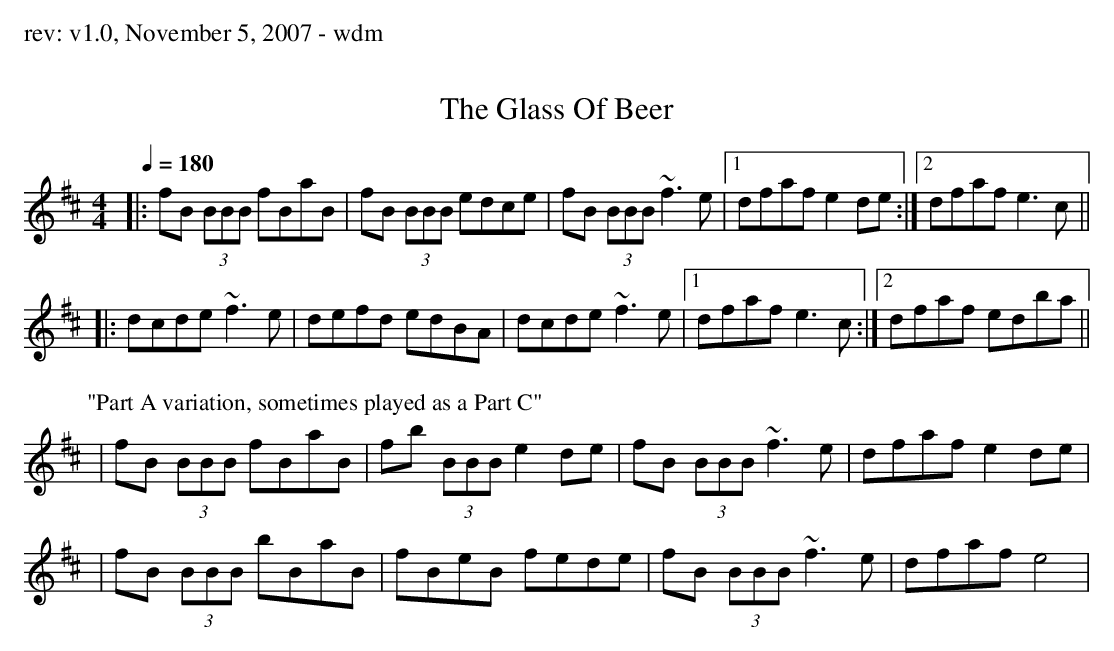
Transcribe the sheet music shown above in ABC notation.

X:1
T: Glass Of Beer, The
M: 4/4
L: 1/8
Q:1/4=180
K: Bmin
|: fB (3BBB fBaB|fB (3BBB edce|fB (3BBB ~f3 e |1 dfaf e2 de :|2 dfaf e3 c ||
|: dcde ~f3 e|defd edBA|dcde ~f3 e |1 dfaf e3 c :|2 dfaf edba ||
P:"Part A variation, sometimes played as a Part C"
|fB (3BBB fBaB|fb (3BBB e2 de|fB (3BBB ~f3 e|dfaf e2 de|
|fB (3BBB bBaB|fBeB fede|fB (3BBB ~f3 e|dfaf e4|
